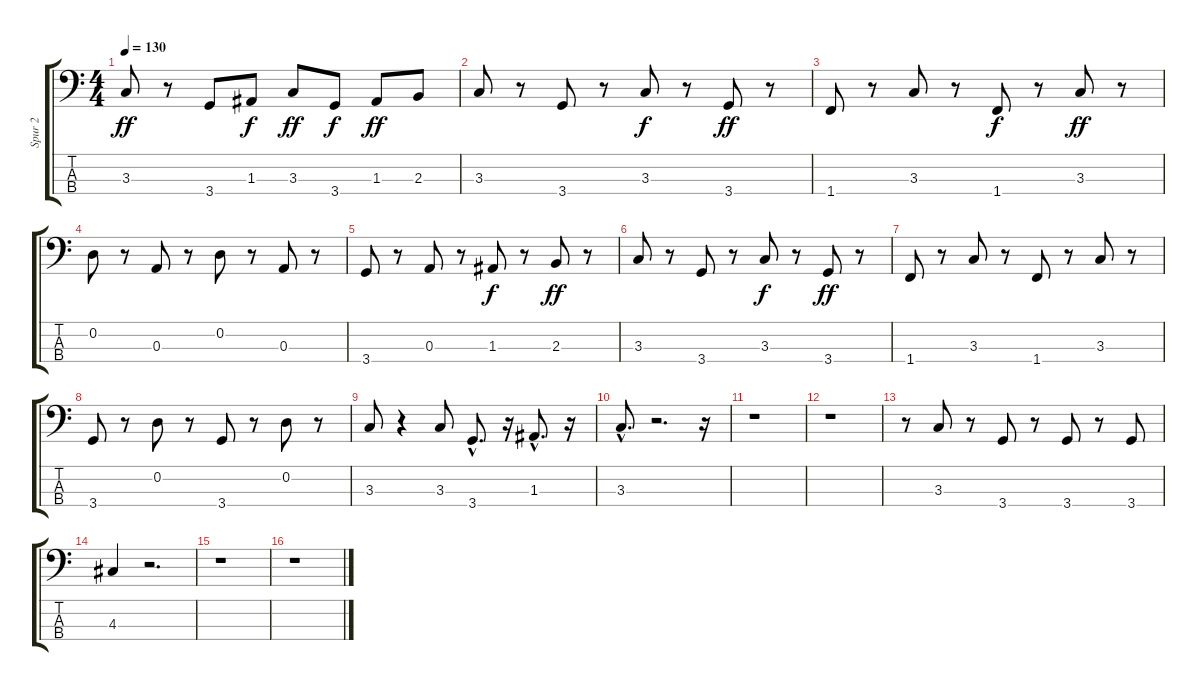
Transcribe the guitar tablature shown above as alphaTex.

\track ("Spur 2" "Spur 2") {instrument electricbassfinger}
\staff {score tabs}
\tuning (G2 D2 A1 E1) {hide}
\ts (4 4)
\tempo 130
\clef f4
\ks c
3.3.8{dy ff} r.8 3.4.8 1.3.8{dy f} 3.3.8{dy ff} 3.4.8{dy f} 1.3.8{dy ff} 2.3.8 |
3.3.8 r.8 3.4.8 r.8 3.3.8{dy f} r.8 3.4.8{dy ff} r.8 |
1.4.8 r.8 3.3.8 r.8 1.4.8{dy f} r.8 3.3.8{dy ff} r.8 |
0.2.8 r.8 0.3.8 r.8 0.2.8 r.8 0.3.8 r.8 |
3.4.8 r.8 0.3.8 r.8 1.3.8{dy f} r.8 2.3.8{dy ff} r.8 |
3.3.8 r.8 3.4.8 r.8 3.3.8{dy f} r.8 3.4.8{dy ff} r.8 |
1.4.8 r.8 3.3.8 r.8 1.4.8 r.8 3.3.8 r.8 |
3.4.8 r.8 0.2.8 r.8 3.4.8 r.8 0.2.8 r.8 |
3.3.8 r.4 3.3.8 3.4{hac}.8{d} r.16 1.3{hac}.8{d} r.16 |
3.3{hac}.8{d} r.2{d} r.16 |
r.1 |
r.1 |
r.8 3.3.8 r.8 3.4.8 r.8 3.4.8 r.8 3.4.8 |
4.3.4 r.2{d} |
r.1 |
r.1
